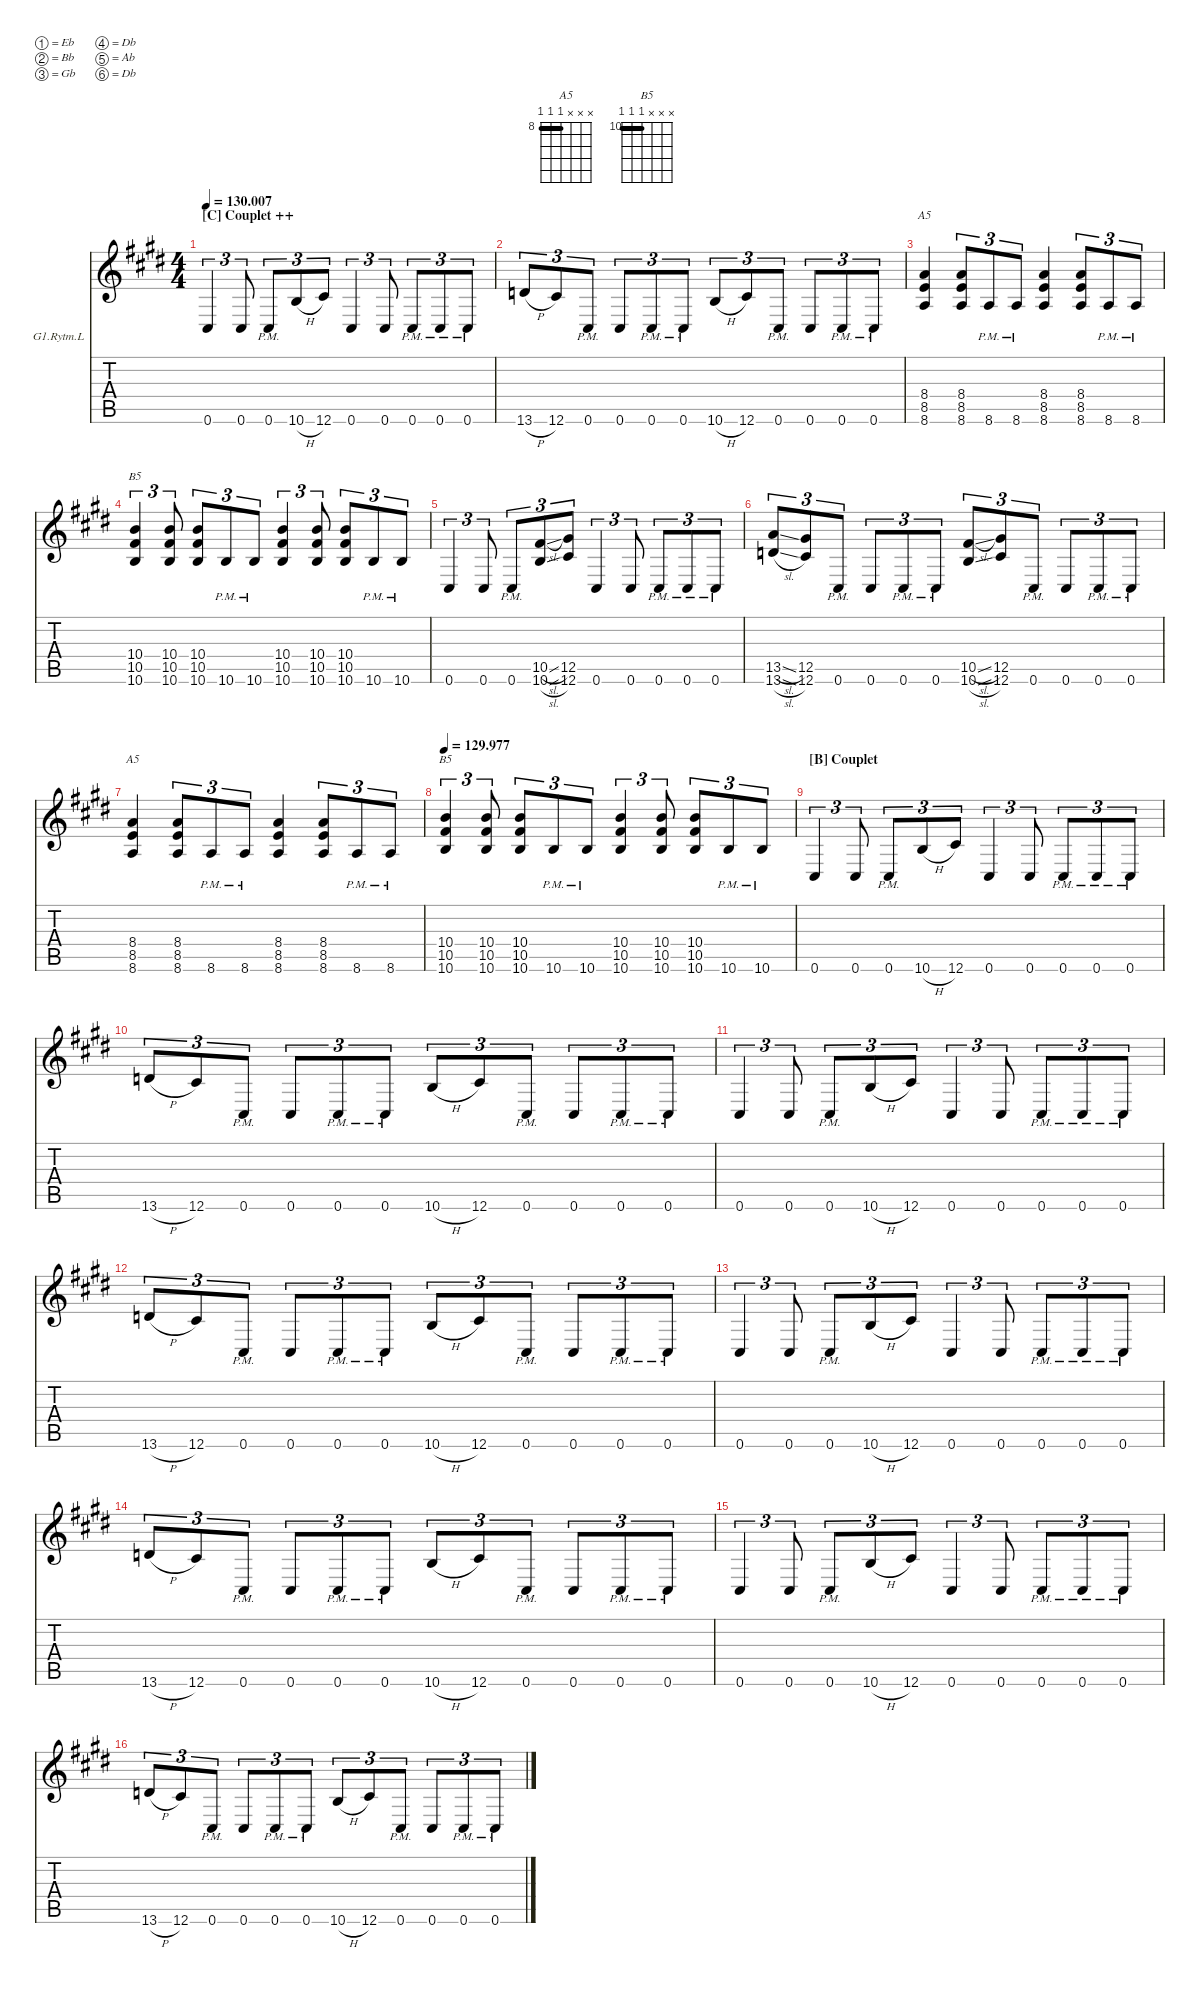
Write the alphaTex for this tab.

\defaultSystemsLayout 4
\hideDynamics
\bracketExtendMode nobrackets
\firstSystemTrackNameOrientation horizontal
\track ("GTR1_Rythm L" "G1.Rytm.L") {defaultSystemsLayout 4 instrument distortionguitar}
\staff {score tabs}
\tuning (Eb4 Bb3 Gb3 Db3 Ab2 Db2)
\chord ("A5" x x x 8 8 8) {firstfret 8 showfingering false barre (8 8)}
\chord ("B5" x x x 10 10 10) {firstfret 10 showfingering false barre (10 10)}
\ts (4 4)
\section ("C" "Couplet ++")
\tempo
130.007
\accidentals auto
\clef g2
\ottava regular
\simile none
\ks e
0.6{acc #}.4{tu (3 2) dy mf beam Up} 0.6{acc #}.8{tu (3 2) beam Up} 0.6{pm acc #}.8{tu (3 2) beam Up} 10.6{h acc forcenatural}.8{tu (3 2) beam Up} 12.6{acc #}.8{tu (3 2) beam Up} 0.6{acc #}.4{tu (3 2) beam Up} 0.6{acc #}.8{tu (3 2) beam Up} 0.6{pm acc #}.8{tu (3 2) beam Up} 0.6{pm acc #}.8{tu (3 2) beam Up} 0.6{pm acc #}.8{tu (3 2) beam Up} |
13.6{h acc forcenatural}.8{tu (3 2) beam Up} 12.6{acc #}.8{tu (3 2) beam Up} 0.6{pm acc #}.8{tu (3 2) beam Up} 0.6{acc #}.8{tu (3 2) beam Up} 0.6{pm acc #}.8{tu (3 2) beam Up} 0.6{pm acc #}.8{tu (3 2) beam Up} 10.6{h acc forcenatural}.8{tu (3 2) beam Up} 12.6{acc #}.8{tu (3 2) beam Up} 0.6{pm acc #}.8{tu (3 2) beam Up} 0.6{acc #}.8{tu (3 2) beam Up} 0.6{pm acc #}.8{tu (3 2) beam Up} 0.6{pm acc #}.8{tu (3 2) beam Up} |
(8.6{acc forcenatural} 8.5{acc forcenatural} 8.4{acc forcenatural}).4{ch "A5" beam Up} (8.6{acc forcenatural} 8.5{acc forcenatural} 8.4{acc forcenatural}).8{tu (3 2) beam Up} 8.6{pm acc forcenatural}.8{tu (3 2) beam Up} 8.6{pm acc forcenatural}.8{tu (3 2) beam Up} (8.6{acc forcenatural} 8.5{acc forcenatural} 8.4{acc forcenatural}).4{beam Up} (8.6{acc forcenatural} 8.5{acc forcenatural} 8.4{acc forcenatural}).8{tu (3 2) beam Up} 8.6{pm acc forcenatural}.8{tu (3 2) beam Up} 8.6{pm acc forcenatural}.8{tu (3 2) beam Up} |
(10.6{acc forcenatural} 10.5{acc #} 10.4{acc forcenatural}).4{tu (3 2) ch "B5" beam Up} (10.6{acc forcenatural} 10.5{acc #} 10.4{acc forcenatural}).8{tu (3 2) beam Up} (10.6{acc forcenatural} 10.5{acc #} 10.4{acc forcenatural}).8{tu (3 2) beam Up} 10.6{pm acc forcenatural}.8{tu (3 2) beam Up} 10.6{pm acc forcenatural}.8{tu (3 2) beam Up} (10.6{acc forcenatural} 10.5{acc #} 10.4{acc forcenatural}).4{tu (3 2) beam Up} (10.6{acc forcenatural} 10.5{acc #} 10.4{acc forcenatural}).8{tu (3 2) beam Up} (10.6{acc forcenatural} 10.5{acc #} 10.4{acc forcenatural}).8{tu (3 2) beam Up} 10.6{pm acc forcenatural}.8{tu (3 2) beam Up} 10.6{pm acc forcenatural}.8{tu (3 2) beam Up} |
0.6{acc #}.4{tu (3 2) beam Up} 0.6{acc #}.8{tu (3 2) beam Up} 0.6{pm acc #}.8{tu (3 2) beam Up} (10.6{sl acc forcenatural} 10.5{sl acc #}).8{tu (3 2) beam Up} (12.6{acc #} 12.5{acc #}).8{tu (3 2) beam Up} 0.6{acc #}.4{tu (3 2) beam Up} 0.6{acc #}.8{tu (3 2) beam Up} 0.6{pm acc #}.8{tu (3 2) beam Up} 0.6{pm acc #}.8{tu (3 2) beam Up} 0.6{pm acc #}.8{tu (3 2) beam Up} |
(13.5{sl acc forcenatural} 13.6{sl acc forcenatural}).8{tu (3 2) beam Up} (12.6{acc #} 12.5{acc #}).8{tu (3 2) beam Up} 0.6{pm acc #}.8{tu (3 2) beam Up} 0.6{acc #}.8{tu (3 2) beam Up} 0.6{pm acc #}.8{tu (3 2) beam Up} 0.6{pm acc #}.8{tu (3 2) beam Up} (10.6{sl acc forcenatural} 10.5{sl acc #}).8{tu (3 2) beam Up} (12.6{acc #} 12.5{acc #}).8{tu (3 2) beam Up} 0.6{pm acc #}.8{tu (3 2) beam Up} 0.6{acc #}.8{tu (3 2) beam Up} 0.6{pm acc #}.8{tu (3 2) beam Up} 0.6{pm acc #}.8{tu (3 2) beam Up} |
(8.6{acc forcenatural} 8.5{acc forcenatural} 8.4{acc forcenatural}).4{ch "A5" beam Up} (8.6{acc forcenatural} 8.5{acc forcenatural} 8.4{acc forcenatural}).8{tu (3 2) beam Up} 8.6{pm acc forcenatural}.8{tu (3 2) beam Up} 8.6{pm acc forcenatural}.8{tu (3 2) beam Up} (8.6{acc forcenatural} 8.5{acc forcenatural} 8.4{acc forcenatural}).4{beam Up} (8.6{acc forcenatural} 8.5{acc forcenatural} 8.4{acc forcenatural}).8{tu (3 2) beam Up} 8.6{pm acc forcenatural}.8{tu (3 2) beam Up} 8.6{pm acc forcenatural}.8{tu (3 2) beam Up} |
\tempo
129.977 (10.6{acc forcenatural} 10.5{acc #} 10.4{acc forcenatural}).4{tu (3 2) ch "B5" beam Up} (10.6{acc forcenatural} 10.5{acc #} 10.4{acc forcenatural}).8{tu (3 2) beam Up} (10.6{acc forcenatural} 10.5{acc #} 10.4{acc forcenatural}).8{tu (3 2) beam Up} 10.6{pm acc forcenatural}.8{tu (3 2) beam Up} 10.6{pm acc forcenatural}.8{tu (3 2) beam Up} (10.6{acc forcenatural} 10.5{acc #} 10.4{acc forcenatural}).4{tu (3 2) beam Up} (10.6{acc forcenatural} 10.5{acc #} 10.4{acc forcenatural}).8{tu (3 2) beam Up} (10.6{acc forcenatural} 10.5{acc #} 10.4{acc forcenatural}).8{tu (3 2) beam Up} 10.6{pm acc forcenatural}.8{tu (3 2) beam Up} 10.6{pm acc forcenatural}.8{tu (3 2) beam Up} |
\section ("B" "Couplet")
0.6{acc #}.4{tu (3 2) beam Up} 0.6{acc #}.8{tu (3 2) beam Up} 0.6{pm acc #}.8{tu (3 2) beam Up} 10.6{h acc forcenatural}.8{tu (3 2) beam Up} 12.6{acc #}.8{tu (3 2) beam Up} 0.6{acc #}.4{tu (3 2) beam Up} 0.6{acc #}.8{tu (3 2) beam Up} 0.6{pm acc #}.8{tu (3 2) beam Up} 0.6{pm acc #}.8{tu (3 2) beam Up} 0.6{pm acc #}.8{tu (3 2) beam Up} |
13.6{h acc forcenatural}.8{tu (3 2) beam Up} 12.6{acc #}.8{tu (3 2) beam Up} 0.6{pm acc #}.8{tu (3 2) beam Up} 0.6{acc #}.8{tu (3 2) beam Up} 0.6{pm acc #}.8{tu (3 2) beam Up} 0.6{pm acc #}.8{tu (3 2) beam Up} 10.6{h acc forcenatural}.8{tu (3 2) beam Up} 12.6{acc #}.8{tu (3 2) beam Up} 0.6{pm acc #}.8{tu (3 2) beam Up} 0.6{acc #}.8{tu (3 2) beam Up} 0.6{pm acc #}.8{tu (3 2) beam Up} 0.6{pm acc #}.8{tu (3 2) beam Up} |
0.6{acc #}.4{tu (3 2) beam Up} 0.6{acc #}.8{tu (3 2) beam Up} 0.6{pm acc #}.8{tu (3 2) beam Up} 10.6{h acc forcenatural}.8{tu (3 2) beam Up} 12.6{acc #}.8{tu (3 2) beam Up} 0.6{acc #}.4{tu (3 2) beam Up} 0.6{acc #}.8{tu (3 2) beam Up} 0.6{pm acc #}.8{tu (3 2) beam Up} 0.6{pm acc #}.8{tu (3 2) beam Up} 0.6{pm acc #}.8{tu (3 2) beam Up} |
13.6{h acc forcenatural}.8{tu (3 2) beam Up} 12.6{acc #}.8{tu (3 2) beam Up} 0.6{pm acc #}.8{tu (3 2) beam Up} 0.6{acc #}.8{tu (3 2) beam Up} 0.6{pm acc #}.8{tu (3 2) beam Up} 0.6{pm acc #}.8{tu (3 2) beam Up} 10.6{h acc forcenatural}.8{tu (3 2) beam Up} 12.6{acc #}.8{tu (3 2) beam Up} 0.6{pm acc #}.8{tu (3 2) beam Up} 0.6{acc #}.8{tu (3 2) beam Up} 0.6{pm acc #}.8{tu (3 2) beam Up} 0.6{pm acc #}.8{tu (3 2) beam Up} |
0.6{acc #}.4{tu (3 2) beam Up} 0.6{acc #}.8{tu (3 2) beam Up} 0.6{pm acc #}.8{tu (3 2) beam Up} 10.6{h acc forcenatural}.8{tu (3 2) beam Up} 12.6{acc #}.8{tu (3 2) beam Up} 0.6{acc #}.4{tu (3 2) beam Up} 0.6{acc #}.8{tu (3 2) beam Up} 0.6{pm acc #}.8{tu (3 2) beam Up} 0.6{pm acc #}.8{tu (3 2) beam Up} 0.6{pm acc #}.8{tu (3 2) beam Up} |
13.6{h acc forcenatural}.8{tu (3 2) beam Up} 12.6{acc #}.8{tu (3 2) beam Up} 0.6{pm acc #}.8{tu (3 2) beam Up} 0.6{acc #}.8{tu (3 2) beam Up} 0.6{pm acc #}.8{tu (3 2) beam Up} 0.6{pm acc #}.8{tu (3 2) beam Up} 10.6{h acc forcenatural}.8{tu (3 2) beam Up} 12.6{acc #}.8{tu (3 2) beam Up} 0.6{pm acc #}.8{tu (3 2) beam Up} 0.6{acc #}.8{tu (3 2) beam Up} 0.6{pm acc #}.8{tu (3 2) beam Up} 0.6{pm acc #}.8{tu (3 2) beam Up} |
0.6{acc #}.4{tu (3 2) beam Up} 0.6{acc #}.8{tu (3 2) beam Up} 0.6{pm acc #}.8{tu (3 2) beam Up} 10.6{h acc forcenatural}.8{tu (3 2) beam Up} 12.6{acc #}.8{tu (3 2) beam Up} 0.6{acc #}.4{tu (3 2) beam Up} 0.6{acc #}.8{tu (3 2) beam Up} 0.6{pm acc #}.8{tu (3 2) beam Up} 0.6{pm acc #}.8{tu (3 2) beam Up} 0.6{pm acc #}.8{tu (3 2) beam Up} |
13.6{h acc forcenatural}.8{tu (3 2) beam Up} 12.6{acc #}.8{tu (3 2) beam Up} 0.6{pm acc #}.8{tu (3 2) beam Up} 0.6{acc #}.8{tu (3 2) beam Up} 0.6{pm acc #}.8{tu (3 2) beam Up} 0.6{pm acc #}.8{tu (3 2) beam Up} 10.6{h acc forcenatural}.8{tu (3 2) beam Up} 12.6{acc #}.8{tu (3 2) beam Up} 0.6{pm acc #}.8{tu (3 2) beam Up} 0.6{acc #}.8{tu (3 2) beam Up} 0.6{pm acc #}.8{tu (3 2) beam Up} 0.6{pm acc #}.8{tu (3 2) beam Up}
